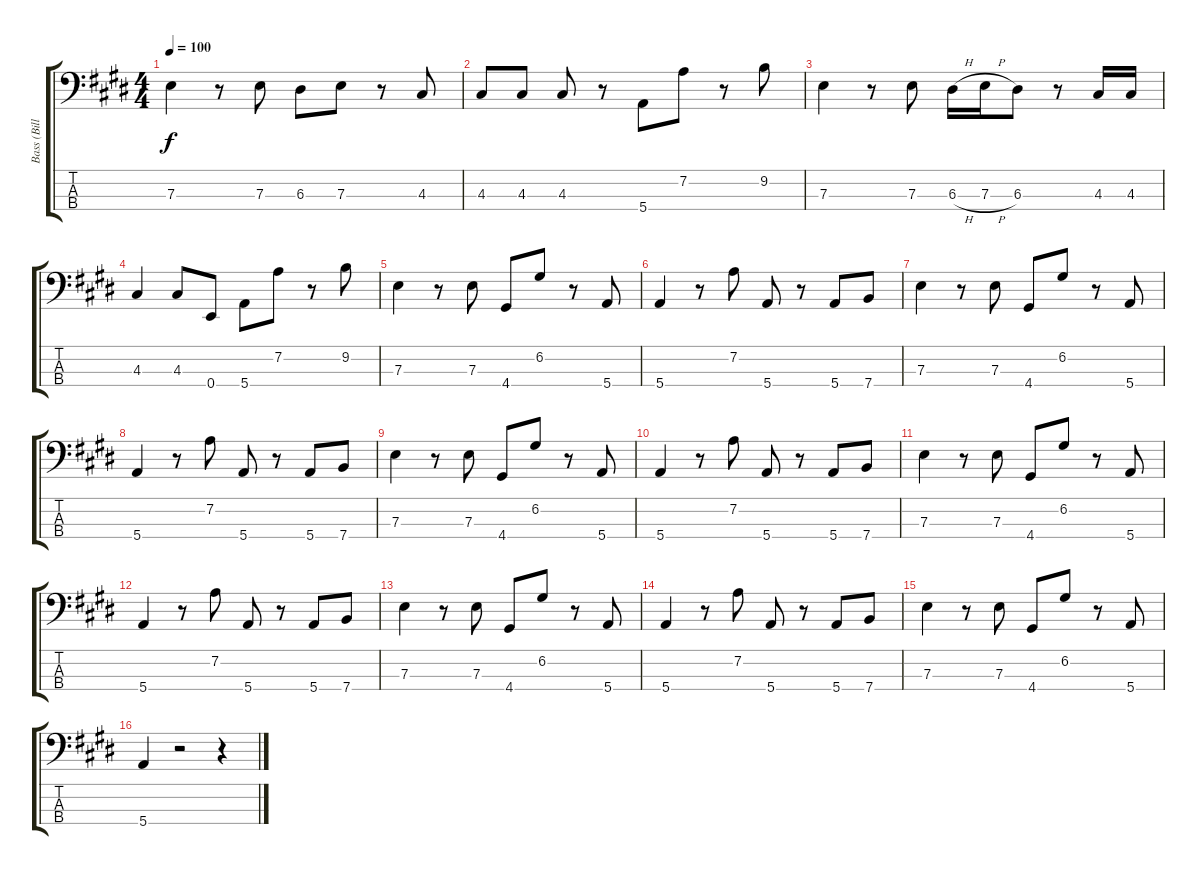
\track ("Bass (Bill)" "Bass (Bill") {instrument electricbassfinger}
\staff {score tabs}
\tuning (G2 D2 A1 E1) {hide}
\ts (4 4)
\tempo 100
\clef f4
\ks c#minor
7.3.4{dy f} r.8 7.3.8 6.3.8 7.3.8 r.8 4.3.8 |
\ks e
4.3.8 4.3.8 4.3.8 r.8 5.4.8 7.2.8 r.8 9.2.8 |
\ks c#minor
7.3.4 r.8 7.3.8 6.3{h}.16 7.3{h}.16 6.3.8 r.8 4.3.16 4.3.16 |
4.3.4 4.3.8 0.4.8 5.4.8 7.2.8 r.8 9.2.8 |
\ks e
7.3.4 r.8 7.3.8 4.4.8 6.2.8 r.8 5.4.8 |
\ks c#minor
5.4.4 r.8 7.2.8 5.4.8 r.8 5.4.8 7.4.8 |
7.3.4 r.8 7.3.8 4.4.8 6.2.8 r.8 5.4.8 |
\ks e
5.4.4 r.8 7.2.8 5.4.8 r.8 5.4.8 7.4.8 |
\ks c#minor
7.3.4 r.8 7.3.8 4.4.8 6.2.8 r.8 5.4.8 |
5.4.4 r.8 7.2.8 5.4.8 r.8 5.4.8 7.4.8 |
\ks e
7.3.4 r.8 7.3.8 4.4.8 6.2.8 r.8 5.4.8 |
\ks c#minor
5.4.4 r.8 7.2.8 5.4.8 r.8 5.4.8 7.4.8 |
7.3.4 r.8 7.3.8 4.4.8 6.2.8 r.8 5.4.8 |
\ks e
5.4.4 r.8 7.2.8 5.4.8 r.8 5.4.8 7.4.8 |
\ks c#minor
7.3.4 r.8 7.3.8 4.4.8 6.2.8 r.8 5.4.8 |
5.4.4 r.2 r.4
